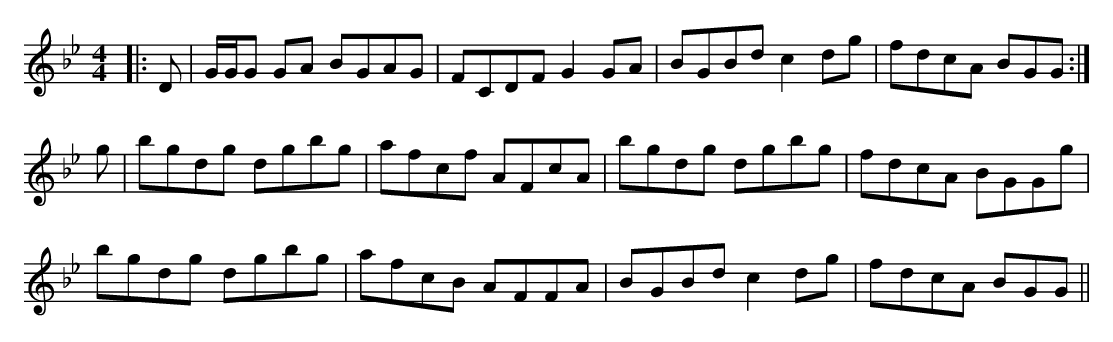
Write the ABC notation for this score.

X:1
M:4/4
K:Gmin
|:D|G/G/G GA BGAG|FCDF G2GA|BGBd c2dg|fdcA BGG:|
g|bgdg dgbg|afcf AFcA|bgdg dgbg|fdcA BGGg|
bgdg dgbg|afcB AFFA|BGBd c2dg|fdcA BGG||
